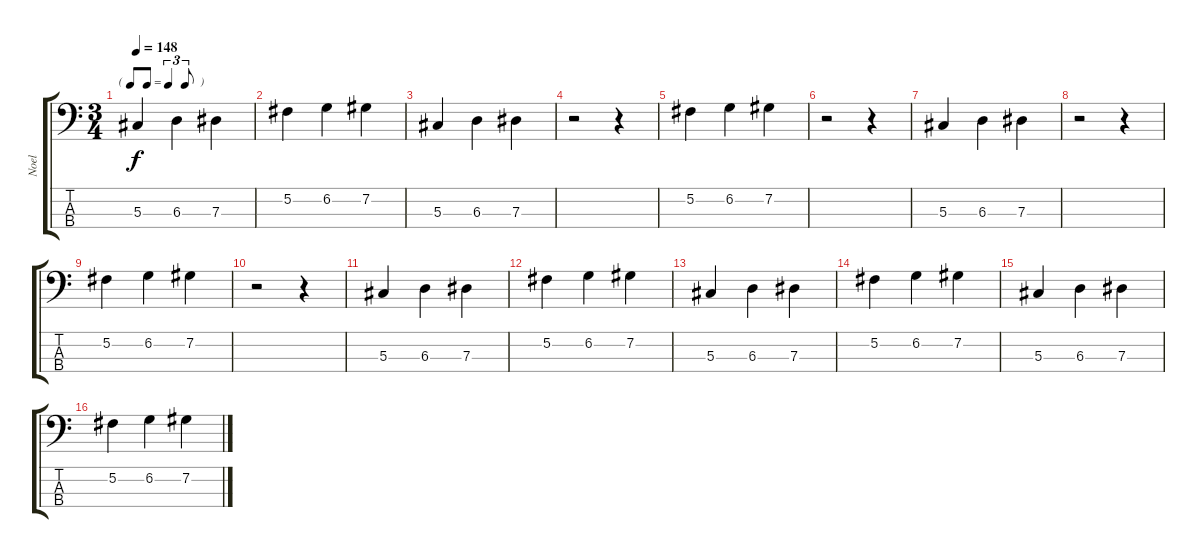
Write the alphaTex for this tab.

\track ("Noel" "Noel") {instrument electricbassfinger}
\staff {score tabs}
\tuning (Gb2 Db2 Ab1 Eb1) {hide}
\ts (3 4)
\tf triplet8th
\tempo 148
\clef f4
\ks c
5.3.4{dy f} 6.3.4 7.3.4 |
5.2.4 6.2.4 7.2.4 |
5.3.4 6.3.4 7.3.4 |
r.2 r.4 |
5.2.4 6.2.4 7.2.4 |
r.2 r.4 |
5.3.4 6.3.4 7.3.4 |
r.2 r.4 |
5.2.4 6.2.4 7.2.4 |
r.2 r.4 |
5.3.4 6.3.4 7.3.4 |
5.2.4 6.2.4 7.2.4 |
5.3.4 6.3.4 7.3.4 |
5.2.4 6.2.4 7.2.4 |
5.3.4 6.3.4 7.3.4 |
5.2.4 6.2.4 7.2.4
